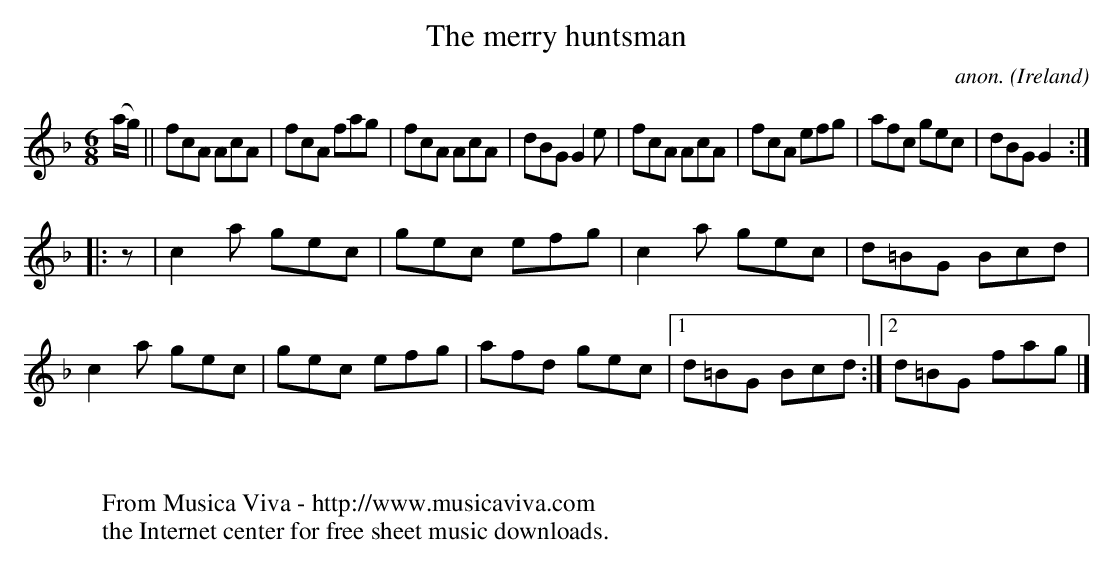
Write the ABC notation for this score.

X:1
T:The merry huntsman
C:anon.
O:Ireland
M:6/8
L:1/8
K:F
(a/g/)W||fcA AcA|fcA fag|fcA AcA|dBG G2e|fcA AcA|fcA efg|afc gec|dBG G2:|
|:z|c2a gec|gec efg|c2a gec|d=BG Bcd|c2a gec|gec efg|afd gec|[1 d=BG Bcd:|[2 d=BG fagW|]
W:
W:
W: From Musica Viva - http://www.musicaviva.com
W: the Internet center for free sheet music downloads.
